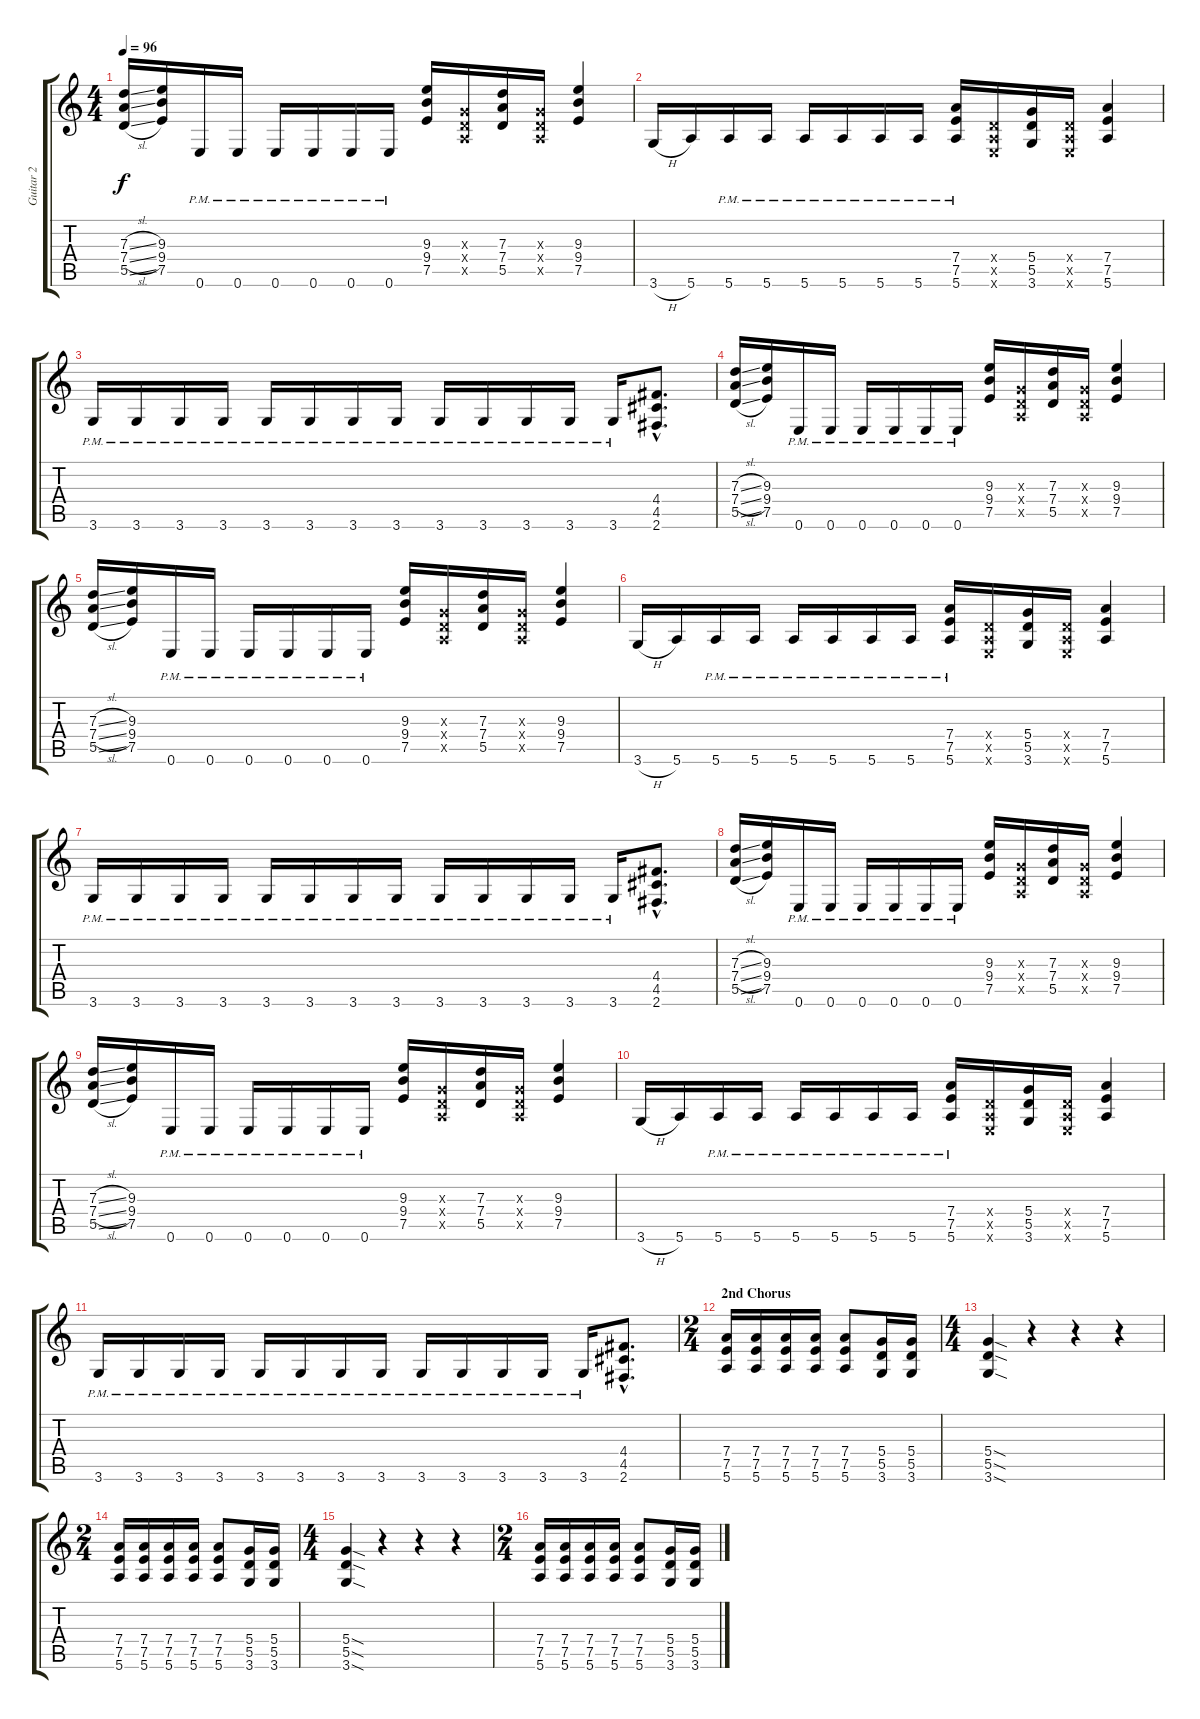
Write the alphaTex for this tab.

\track ("Guitar 2" "Guitar 2") {instrument overdrivenguitar}
\staff {score tabs}
\tuning (E4 B3 G3 D3 A2 E2) {hide}
\ts (4 4)
\tempo 96
\clef g2
\ks c
(7.3{sl} 7.4{sl} 5.5{sl}).16{dy f} (9.3 9.4 7.5).16 0.6{pm}.16 0.6{pm}.16 0.6{pm}.16 0.6{pm}.16 0.6{pm}.16 0.6{pm}.16 (9.3 9.4 7.5).16 (0.3{x} 0.4{x} 0.5{x}).16 (7.3 7.4 5.5).16 (0.3{x} 0.4{x} 0.5{x}).16 (9.3 9.4 7.5).4 |
3.6{h}.16 5.6.16 5.6{pm}.16 5.6{pm}.16 5.6{pm}.16 5.6{pm}.16 5.6{pm}.16 5.6{pm}.16 (7.4 7.5 5.6{pm}).16 (0.4{x} 0.5{x} 0.6{x}).16 (5.4 5.5 3.6).16 (0.4{x} 0.5{x} 0.6{x}).16 (7.4 7.5 5.6).4 |
3.6{pm}.16 3.6{pm}.16 3.6{pm}.16 3.6{pm}.16 3.6{pm}.16 3.6{pm}.16 3.6{pm}.16 3.6{pm}.16 3.6{pm}.16 3.6{pm}.16 3.6{pm}.16 3.6{pm}.16 3.6{pm}.16 (4.4{hac} 4.5{hac} 2.6{hac}).8{d} |
(7.3{sl} 7.4{sl} 5.5{sl}).16 (9.3 9.4 7.5).16 0.6{pm}.16 0.6{pm}.16 0.6{pm}.16 0.6{pm}.16 0.6{pm}.16 0.6{pm}.16 (9.3 9.4 7.5).16 (0.3{x} 0.4{x} 0.5{x}).16 (7.3 7.4 5.5).16 (0.3{x} 0.4{x} 0.5{x}).16 (9.3 9.4 7.5).4 |
(7.3{sl} 7.4{sl} 5.5{sl}).16 (9.3 9.4 7.5).16 0.6{pm}.16 0.6{pm}.16 0.6{pm}.16 0.6{pm}.16 0.6{pm}.16 0.6{pm}.16 (9.3 9.4 7.5).16 (0.3{x} 0.4{x} 0.5{x}).16 (7.3 7.4 5.5).16 (0.3{x} 0.4{x} 0.5{x}).16 (9.3 9.4 7.5).4 |
3.6{h}.16 5.6.16 5.6{pm}.16 5.6{pm}.16 5.6{pm}.16 5.6{pm}.16 5.6{pm}.16 5.6{pm}.16 (7.4 7.5 5.6{pm}).16 (0.4{x} 0.5{x} 0.6{x}).16 (5.4 5.5 3.6).16 (0.4{x} 0.5{x} 0.6{x}).16 (7.4 7.5 5.6).4 |
3.6{pm}.16 3.6{pm}.16 3.6{pm}.16 3.6{pm}.16 3.6{pm}.16 3.6{pm}.16 3.6{pm}.16 3.6{pm}.16 3.6{pm}.16 3.6{pm}.16 3.6{pm}.16 3.6{pm}.16 3.6{pm}.16 (4.4{hac} 4.5{hac} 2.6{hac}).8{d} |
(7.3{sl} 7.4{sl} 5.5{sl}).16 (9.3 9.4 7.5).16 0.6{pm}.16 0.6{pm}.16 0.6{pm}.16 0.6{pm}.16 0.6{pm}.16 0.6{pm}.16 (9.3 9.4 7.5).16 (0.3{x} 0.4{x} 0.5{x}).16 (7.3 7.4 5.5).16 (0.3{x} 0.4{x} 0.5{x}).16 (9.3 9.4 7.5).4 |
(7.3{sl} 7.4{sl} 5.5{sl}).16 (9.3 9.4 7.5).16 0.6{pm}.16 0.6{pm}.16 0.6{pm}.16 0.6{pm}.16 0.6{pm}.16 0.6{pm}.16 (9.3 9.4 7.5).16 (0.3{x} 0.4{x} 0.5{x}).16 (7.3 7.4 5.5).16 (0.3{x} 0.4{x} 0.5{x}).16 (9.3 9.4 7.5).4 |
3.6{h}.16 5.6.16 5.6{pm}.16 5.6{pm}.16 5.6{pm}.16 5.6{pm}.16 5.6{pm}.16 5.6{pm}.16 (7.4 7.5 5.6{pm}).16 (0.4{x} 0.5{x} 0.6{x}).16 (5.4 5.5 3.6).16 (0.4{x} 0.5{x} 0.6{x}).16 (7.4 7.5 5.6).4 |
3.6{pm}.16 3.6{pm}.16 3.6{pm}.16 3.6{pm}.16 3.6{pm}.16 3.6{pm}.16 3.6{pm}.16 3.6{pm}.16 3.6{pm}.16 3.6{pm}.16 3.6{pm}.16 3.6{pm}.16 3.6{pm}.16 (4.4{hac} 4.5{hac} 2.6{hac}).8{d} |
\ts (2 4)
\section ("" "2nd Chorus")
(7.4 7.5 5.6).16 (7.4 7.5 5.6).16 (7.4 7.5 5.6).16 (7.4 7.5 5.6).16 (7.4 7.5 5.6).8 (5.4 5.5 3.6).16 (5.4 5.5 3.6).16 |
\ts (4 4)
(5.4{sod} 5.5{sod} 3.6{sod}).4 r.4 r.4 r.4 |
\ts (2 4)
(7.4 7.5 5.6).16 (7.4 7.5 5.6).16 (7.4 7.5 5.6).16 (7.4 7.5 5.6).16 (7.4 7.5 5.6).8 (5.4 5.5 3.6).16 (5.4 5.5 3.6).16 |
\ts (4 4)
(5.4{sod} 5.5{sod} 3.6{sod}).4 r.4 r.4 r.4 |
\ts (2 4)
(7.4 7.5 5.6).16 (7.4 7.5 5.6).16 (7.4 7.5 5.6).16 (7.4 7.5 5.6).16 (7.4 7.5 5.6).8 (5.4 5.5 3.6).16 (5.4 5.5 3.6).16
